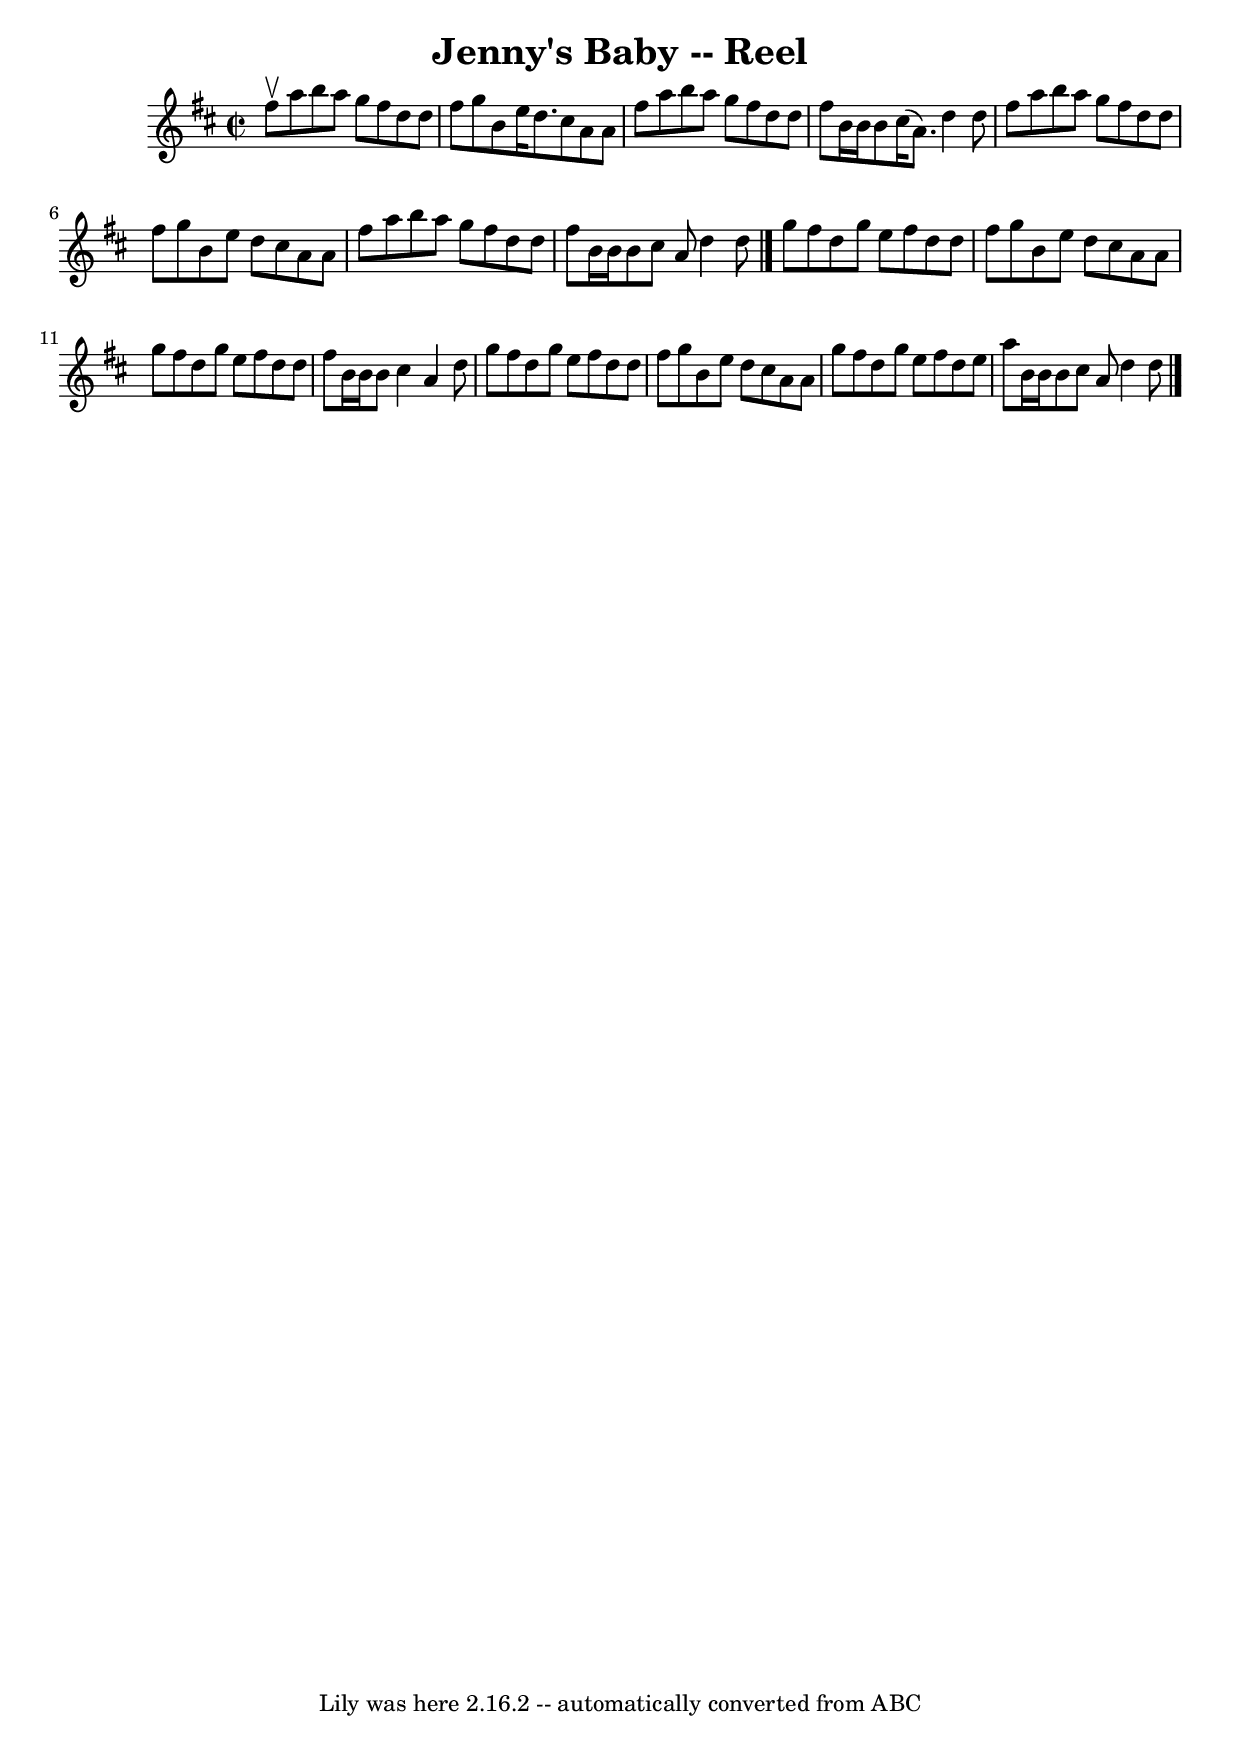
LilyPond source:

\version "2.7.40"
\include "Mammoth.ily"
\header {
	%% book = "Ryan's Mammoth Collection"
	crossRefNumber = "1"
	footnotes = "\\\\AKA Polly put the Kettle on\\\\136"
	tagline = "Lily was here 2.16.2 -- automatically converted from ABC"
	title = "Jenny's Baby -- Reel"
}
voicedefault =  {


\override Staff.TimeSignature #'style = #'C
 \time 2/2 
\key d \major fis''8^\upbow |
 a''8 b''8 a''8    
g''8 fis''8 d''8 d''8 fis''8    |
 g''8 b'8 e''16    
d''8. cis''8 a'8 a'8 fis''8    |
 a''8 b''8 a''8    
g''8 fis''8 d''8 d''8 fis''8    |
 b'16 b'16 b'8    
cis''16 (a'8.) d''4 d''8 fis''8    |
 a''8 b''8    
a''8 g''8 fis''8 d''8 d''8 fis''8    |
 g''8 b'8    
e''8 d''8 cis''8 a'8 a'8 fis''8    |
 a''8 b''8    
a''8 g''8 fis''8 d''8 d''8 fis''8    |
 b'16 b'16    
b'8 cis''8 a'8 d''4 d''8    \bar "|." g''8  |
 fis''8   
 d''8 g''8 e''8 fis''8 d''8 d''8 fis''8    |
 g''8    
b'8 e''8 d''8 cis''8 a'8 a'8 g''8    |
 fis''8    
d''8 g''8 e''8 fis''8 d''8 d''8 fis''8    |
 b'16    
b'16 b'8 cis''4 a'4 d''8 g''8    |
 fis''8 d''8    
g''8 e''8 fis''8 d''8 d''8 fis''8    |
 g''8 b'8    
e''8 d''8 cis''8 a'8 a'8 g''8    |
 fis''8 d''8    
g''8 e''8 fis''8 d''8 e''8 a''8    |
 b'16 b'16    
b'8 cis''8 a'8 d''4 d''8    \bar "|."   
}

\score{
    <<

	\context Staff="default"
	{
	    \voicedefault 
	}

    >>
	\layout {
	}
	\midi {}
}
